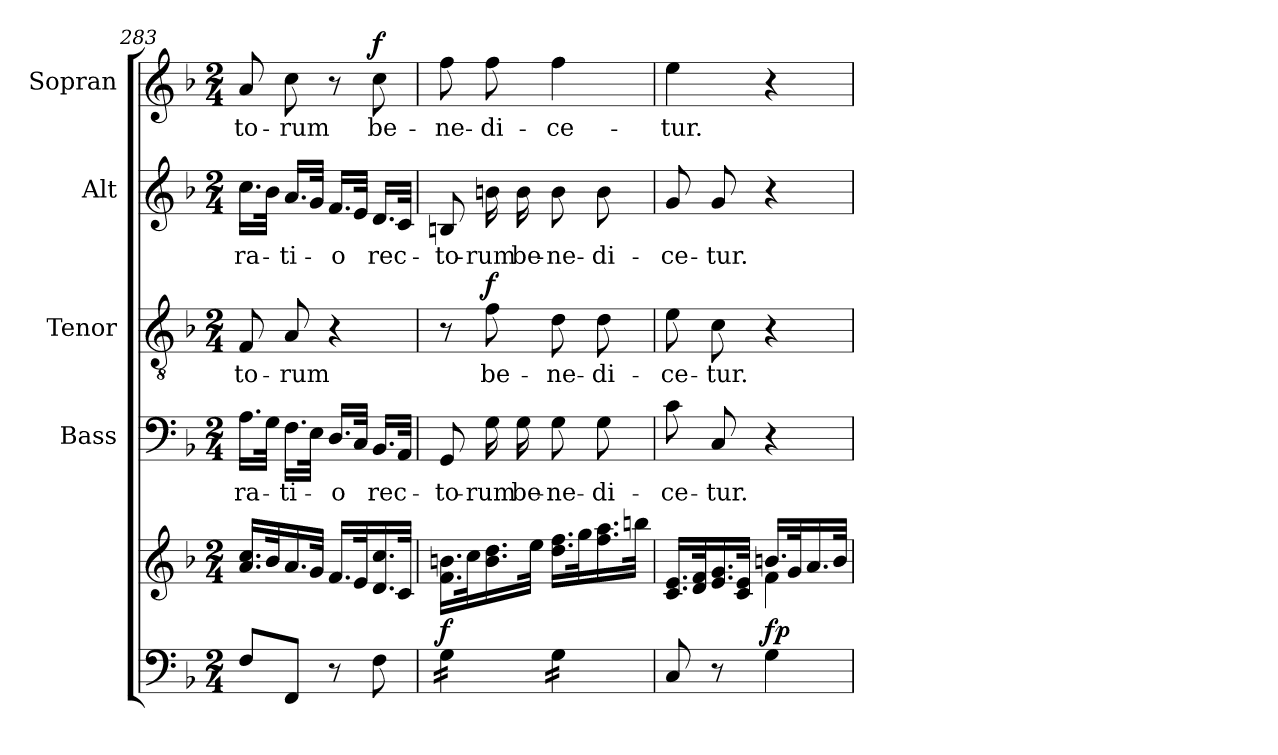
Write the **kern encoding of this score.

**kern	**kern	**dynam	**kern	**text	**kern	**text	**dynam	**kern	**text	**kern	**text	**dynam
*part5	*part5	*part5	*part4	*part4	*part3	*part3	*part3	*part2	*part2	*part1	*part1	*part1
*staff6	*staff5	*staff5/6	*staff4	*staff4	*staff3	*staff3	*staff3	*staff2	*staff2	*staff1	*staff1	*staff1
*	*	*	*I"Bass	*	*I"Tenor	*	*	*I"Alt	*	*I"Sopran	*	*
*	*	*	*I'B.	*	*I'T.	*	*	*I'A.	*	*I'S.	*	*
*clefF4	*clefG2	*	*clefF4	*	*clefGv2	*	*	*clefG2	*	*clefG2	*	*
*k[b-]	*k[b-]	*	*k[b-]	*	*k[b-]	*	*	*k[b-]	*	*k[b-]	*	*
*F:	*F:	*	*F:	*	*F:	*	*	*F:	*	*F:	*	*
*M2/4	*M2/4	*	*M2/4	*	*M2/4	*	*	*M2/4	*	*M2/4	*	*
=283	=283	=283	=283	=283	=283	=283	=283	=283	=283	=283	=283	=283
!	!	!	!	!LO:LY:b	!	!LO:LY:b	!	!	!LO:LY:b	!	!LO:LY:b	!
8F/L	16.a/ 16.cc/LL	.	16.A\LL	-ra-	8F/	-to-	.	16.cc\LL	-ra-	8a/	-to-	.
.	32b-/k	.	32G\JJk	.	.	.	.	32b-\JJk	.	.	.	.
!	!	!	!	!LO:LY:b	!	!LO:LY:b	!	!	!LO:LY:b	!	!LO:LY:b	!
8FF/J	16.a/	.	16.F\LL	-ti-	8A/	-rum	.	16.a/LL	-ti-	8cc\	-rum	.
.	32g/JJk	.	32E\JJk	.	.	.	.	32g/JJk	.	.	.	.
!	!	!	!	!LO:LY:b	!	!	!	!	!LO:LY:b	!	!	!
8r	16.f/LL	.	16.D/LL	-o	4r	.	.	16.f/LL	-o	8r	.	.
.	32e/k	.	32C/JJk	.	.	.	.	32e/JJk	.	.	.	.
!	!	!	!	!LO:LY:b	!	!	!	!	!LO:LY:b	!	!LO:LY:b	!LO:DY:a
8F\	16.d/ 16.cc/	.	16.BB-/LL	rec-	.	.	.	16.d/LL	rec-	8cc\	be-	f
.	32c/JJk	.	32AA/JJk	.	.	.	.	32c/JJk	.	.	.	.
=284	=284	=284	=284	=284	=284	=284	=284	=284	=284	=284	=284	=284
!	!	!LO:DY:a=2	!	!LO:LY:b	!	!	!	!	!LO:LY:b	!	!LO:LY:b	!
*tremolo	*	*	*	*	*	*	*	*	*	*	*	*
16G\LL	16.f\ 16.bn\LL	f	8GG/	-to-	8r	.	.	8Bn/	-to-	8ff\	-ne-	.
16G\	.	.	.	.	.	.	.	.	.	.	.	.
.	32cc\k	.	.	.	.	.	.	.	.	.	.	.
!	!	!	!	!LO:LY:b	!	!LO:LY:b	!LO:DY:a	!	!LO:LY:b	!	!LO:LY:b	!
16G\	16.b\ 16.dd\	.	16G\	-rum	8f\	be-	f	16bn\	-rum	8ff\	-di-	.
!	!	!	!	!LO:LY:b	!	!	!	!	!LO:LY:b	!	!	!
16G\JJ	.	.	16G\	be-	.	.	.	16b\	be-	.	.	.
.	32ee\JJk	.	.	.	.	.	.	.	.	.	.	.
!	!	!	!	!LO:LY:b	!	!LO:LY:b	!	!	!LO:LY:b	!	!LO:LY:b	!
16G\LL	16.dd\ 16.ff\LL	.	8G\	-ne-	8d\	-ne-	.	8b\	-ne-	4ff\	-ce-	.
16G\	.	.	.	.	.	.	.	.	.	.	.	.
.	32gg\k	.	.	.	.	.	.	.	.	.	.	.
!	!	!	!	!LO:LY:b	!	!LO:LY:b	!	!	!LO:LY:b	!	!	!
16G\	16.ff\ 16.aa\	.	8G\	-di-	8d\	-di-	.	8b\	-di-	.	.	.
16G\JJ	.	.	.	.	.	.	.	.	.	.	.	.
*Xtremolo	*	*	*	*	*	*	*	*	*	*	*	*
.	32bbn\JJk	.	.	.	.	.	.	.	.	.	.	.
=285	=285	=285	=285	=285	=285	=285	=285	=285	=285	=285	=285	=285
*	*^	*	*	*	*	*	*	*	*	*	*	*
!	!	!	!	!	!LO:LY:b	!	!LO:LY:b	!	!	!LO:LY:b	!	!LO:LY:b	!
8C/	16.c/ 16.e/LL	4ryy	.	8c\	-ce-	8e\	-ce-	.	8g/	-ce-	4ee\	-tur.	.
.	32d/ 32f/k	.	.	.	.	.	.	.	.	.	.	.	.
!	!	!	!	!	!LO:LY:b	!	!LO:LY:b	!	!	!LO:LY:b	!	!	!
8r	16.e/ 16.g/	.	.	8C/	-tur.	8c\	-tur.	.	8g/	-tur.	.	.	.
.	32c/ 32e/JJk	.	.	.	.	.	.	.	.	.	.	.	.
!	!	!	!LO:DY:a=2	!	!	!	!	!	!	!	!	!	!
4G\	16.bn/LL	4f\	fp	4r	.	4r	.	.	4r	.	4r	.	.
.	32g/k	.	.	.	.	.	.	.	.	.	.	.	.
.	16.a/	.	.	.	.	.	.	.	.	.	.	.	.
.	32b/JJk	.	.	.	.	.	.	.	.	.	.	.	.
*	*v	*v	*	*	*	*	*	*	*	*	*	*	*
=	=	=	=	=	=	=	=	=	=	=	=	=
*-	*-	*-	*-	*-	*-	*-	*-	*-	*-	*-	*-	*-
